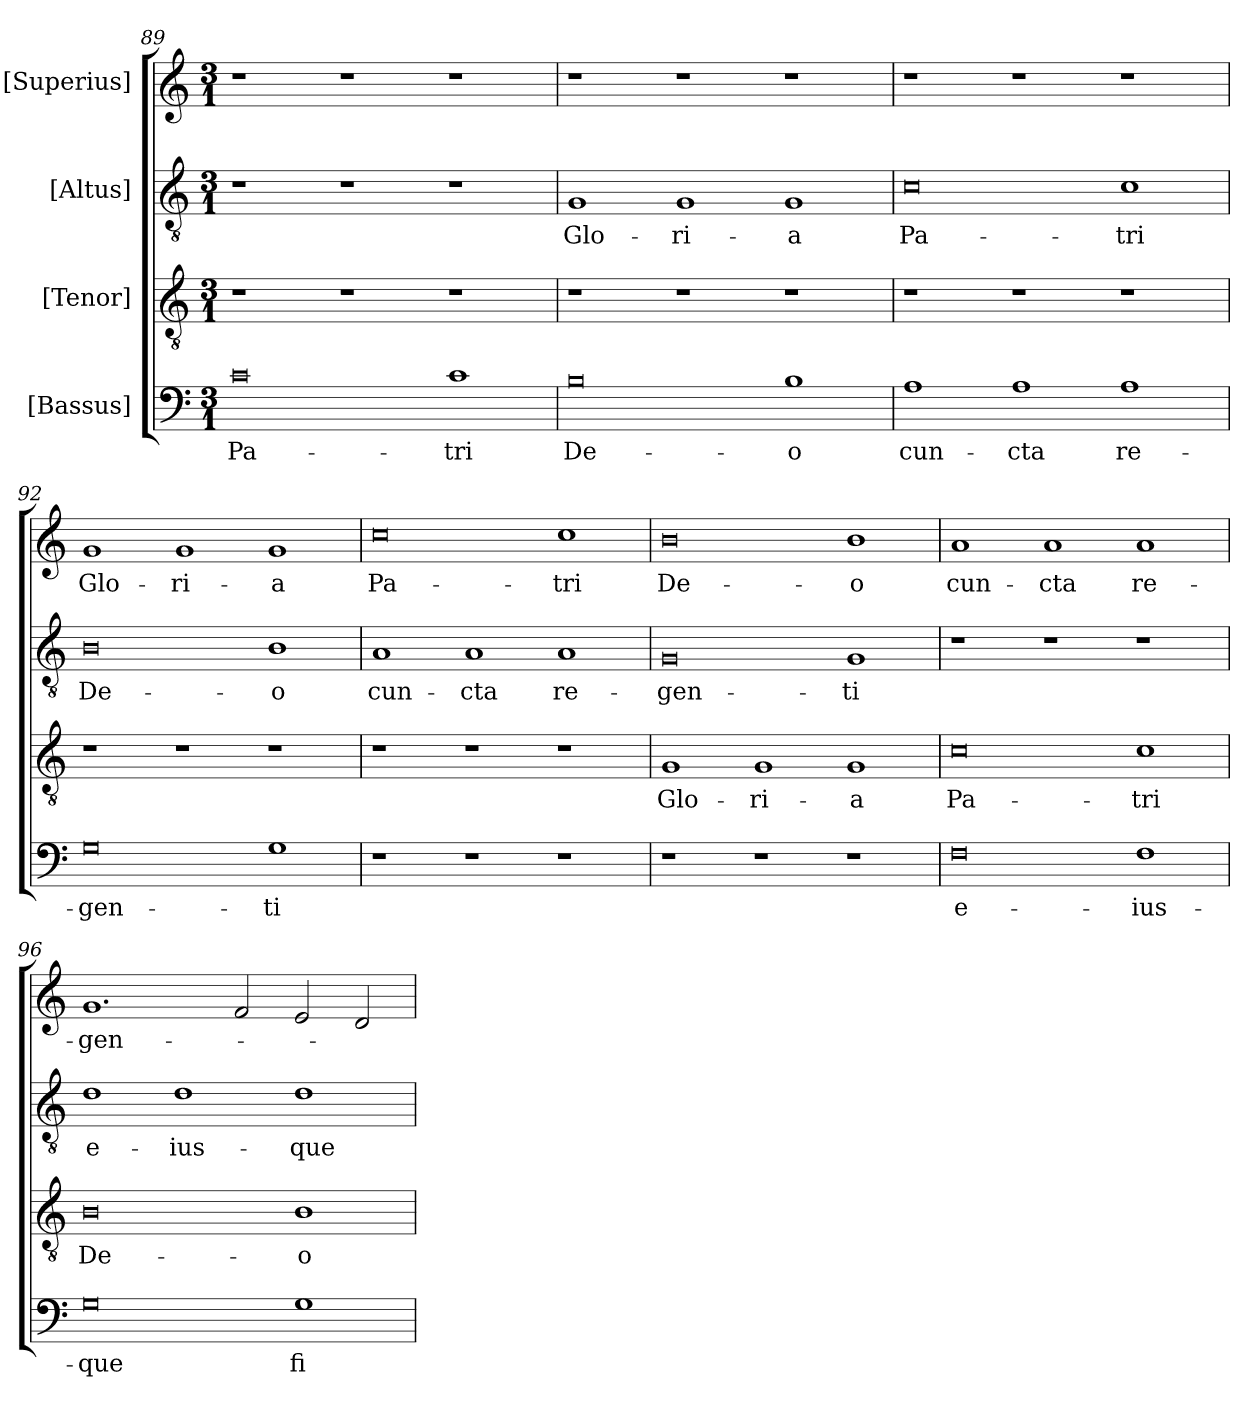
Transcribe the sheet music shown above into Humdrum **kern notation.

**kern	**text	**kern	**text	**kern	**text	**kern	**text
*part4	*part4	*part3	*part3	*part2	*part2	*part1	*part1
*staff4	*staff4	*staff3	*staff3	*staff2	*staff2	*staff1	*staff1
*I"[Bassus]	*	*I"[Tenor]	*	*I"[Altus]	*	*I"[Superius]	*
*clefF4	*	*clefGv2	*	*clefGv2	*	*clefG2	*
*	*	*ITrd7c12	*	*ITrd7c12	*	*	*
*k[]	*	*k[]	*	*k[]	*	*k[]	*
*C:	*	*C:	*	*C:	*	*C:	*
*M3/1	*	*M3/1	*	*M3/1	*	*M3/1	*
=89	=89	=89	=89	=89	=89	=89	=89
!	!LO:LY:b:color=#000000	!	!	!	!	!	!
0ci	Pa-	1r	.	1r	.	1r	.
.	.	1r	.	1r	.	1r	.
!	!LO:LY:b:color=#000000	!	!	!	!	!	!
1ci	-tri	1r	.	1r	.	1r	.
=90	=90	=90	=90	=90	=90	=90	=90
!	!LO:LY:b:color=#000000	!	!	!	!	!	!
!	!	!	!	!	!LO:LY:b:color=#000000	!	!
0Bi	De-	1r	.	1GGi	Glo-	1r	.
!	!	!	!	!	!LO:LY:b:color=#000000	!	!
.	.	1r	.	1GGi	-ri-	1r	.
!	!LO:LY:b:color=#000000	!	!	!	!	!	!
!	!	!	!	!	!LO:LY:b:color=#000000	!	!
1Bi	-o	1r	.	1GGi	-a	1r	.
!!LO:LB:g=z
=91	=91	=91	=91	=91	=91	=91	=91
!	!LO:LY:b:color=#000000	!	!	!	!	!	!
!	!	!	!	!	!LO:LY:b:color=#000000	!	!
1Ai	cun-	1r	.	0Ci	Pa-	1r	.
!	!LO:LY:b:color=#000000	!	!	!	!	!	!
1Ai	-cta	1r	.	.	.	1r	.
!	!LO:LY:b:color=#000000	!	!	!	!	!	!
!	!	!	!	!	!LO:LY:b:color=#000000	!	!
1Ai	re-	1r	.	1Ci	-tri	1r	.
=92	=92	=92	=92	=92	=92	=92	=92
!	!LO:LY:b:color=#000000	!	!	!	!	!	!
!	!	!	!	!	!LO:LY:b:color=#000000	!	!
!	!	!	!	!	!	!	!LO:LY:b:color=#000000
0Gi	-gen-	1r	.	0BBi	De-	1gi	Glo-
!	!	!	!	!	!	!	!LO:LY:b:color=#000000
.	.	1r	.	.	.	1gi	-ri-
!	!LO:LY:b:color=#000000	!	!	!	!	!	!
!	!	!	!	!	!LO:LY:b:color=#000000	!	!
!	!	!	!	!	!	!	!LO:LY:b:color=#000000
1Gi	-ti	1r	.	1BBi	-o	1gi	-a
=93	=93	=93	=93	=93	=93	=93	=93
!	!	!	!	!	!LO:LY:b:color=#000000	!	!
!	!	!	!	!	!	!	!LO:LY:b:color=#000000
1r	.	1r	.	1AAi	cun-	0cci	Pa-
!	!	!	!	!	!LO:LY:b:color=#000000	!	!
1r	.	1r	.	1AAi	-cta	.	.
!	!	!	!	!	!LO:LY:b:color=#000000	!	!
!	!	!	!	!	!	!	!LO:LY:b:color=#000000
1r	.	1r	.	1AAi	re-	1cci	-tri
=94	=94	=94	=94	=94	=94	=94	=94
!	!	!	!LO:LY:b:color=#000000	!	!	!	!
!	!	!	!	!	!LO:LY:b:color=#000000	!	!
!	!	!	!	!	!	!	!LO:LY:b:color=#000000
1r	.	1GGi	Glo-	0GGi	-gen-	0bi	De-
!	!	!	!LO:LY:b:color=#000000	!	!	!	!
1r	.	1GGi	-ri-	.	.	.	.
!	!	!	!LO:LY:b:color=#000000	!	!	!	!
!	!	!	!	!	!LO:LY:b:color=#000000	!	!
!	!	!	!	!	!	!	!LO:LY:b:color=#000000
1r	.	1GGi	-a	1GGi	-ti	1bi	-o
=95	=95	=95	=95	=95	=95	=95	=95
!	!LO:LY:b:color=#000000	!	!	!	!	!	!
!	!	!	!LO:LY:b:color=#000000	!	!	!	!
!	!	!	!	!	!	!	!LO:LY:b:color=#000000
0Fi	e-	0Ci	Pa-	1r	.	1ai	cun-
!	!	!	!	!	!	!	!LO:LY:b:color=#000000
.	.	.	.	1r	.	1ai	-cta
!	!LO:LY:b:color=#000000	!	!	!	!	!	!
!	!	!	!LO:LY:b:color=#000000	!	!	!	!
!	!	!	!	!	!	!	!LO:LY:b:color=#000000
1Fi	-ius-	1Ci	-tri	1r	.	1ai	re-
=96	=96	=96	=96	=96	=96	=96	=96
!	!LO:LY:b:color=#000000	!	!	!	!	!	!
!	!	!	!LO:LY:b:color=#000000	!	!	!	!
!	!	!	!	!	!LO:LY:b:color=#000000	!	!
!	!	!	!	!	!	!	!LO:LY:b:color=#000000
0Gi	-que	0BBi	De-	1Di	e-	1.gi	-gen-
!	!	!	!	!	!LO:LY:b:color=#000000	!	!
.	.	.	.	1Di	-ius-	.	.
.	.	.	.	.	.	2fi/	.
!	!LO:LY:b:color=#000000	!	!	!	!	!	!
!	!	!	!LO:LY:b:color=#000000	!	!	!	!
!	!	!	!	!	!LO:LY:b:color=#000000	!	!
1Gi	fi-	1BBi	-o	1Di	-que	2ei/	.
.	.	.	.	.	.	2di/	.
=	=	=	=	=	=	=	=
*-	*-	*-	*-	*-	*-	*-	*-
